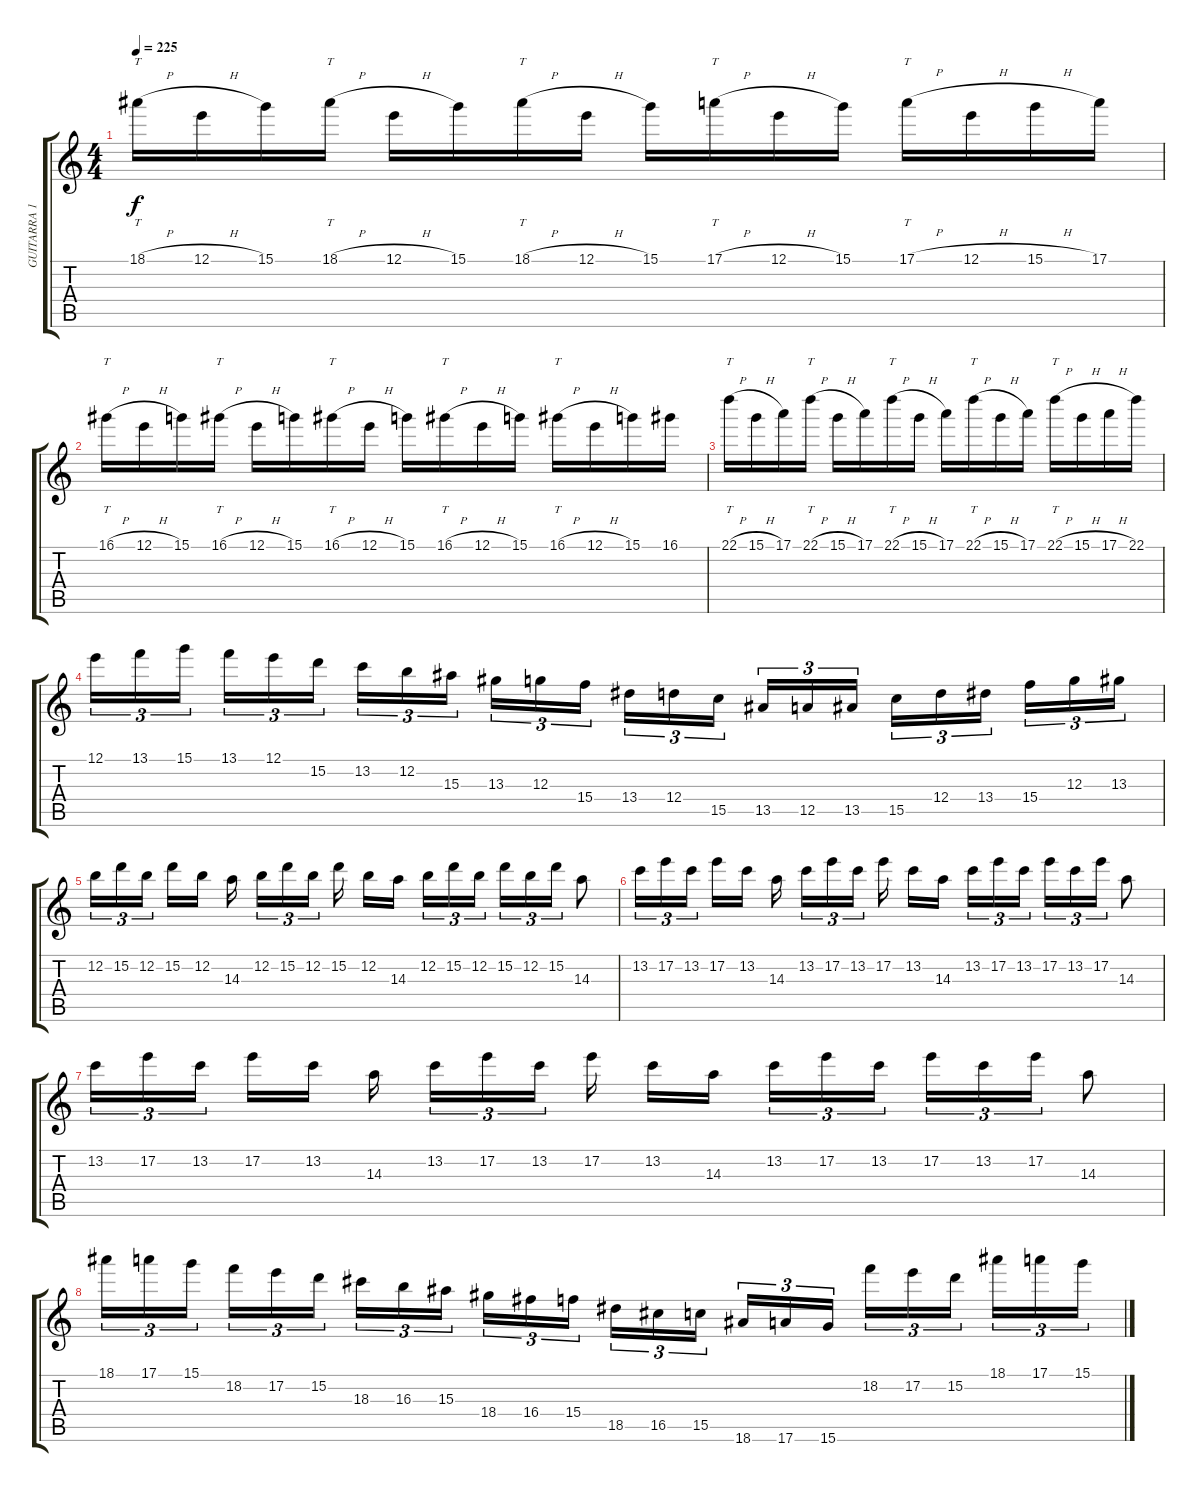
\track ("GUITARRA 1" "GUITARRA 1") {instrument distortionguitar}
\staff {score tabs}
\tuning (E4 B3 G3 D3 A2 E2) {hide}
\ts (4 4)
\tempo 225
\clef g2
\ks c
18.1{h}.16{tt dy f} 12.1{h}.16 15.1.16 18.1{h}.16{tt} 12.1{h}.16 15.1.16 18.1{h}.16{tt} 12.1{h}.16 15.1.16 17.1{h}.16{tt} 12.1{h}.16 15.1.16 17.1{h}.16{tt} 12.1{h}.16 15.1{h}.16 17.1.16 |
16.1{h}.16{tt} 12.1{h}.16 15.1.16 16.1{h}.16{tt} 12.1{h}.16 15.1.16 16.1{h}.16{tt} 12.1{h}.16 15.1.16 16.1{h}.16{tt} 12.1{h}.16 15.1.16 16.1{h}.16{tt} 12.1{h}.16 15.1.16 16.1.16 |
22.1{h}.16{tt} 15.1{h}.16 17.1.16 22.1{h}.16{tt} 15.1{h}.16 17.1.16 22.1{h}.16{tt} 15.1{h}.16 17.1.16 22.1{h}.16{tt} 15.1{h}.16 17.1.16 22.1{h}.16{tt} 15.1{h}.16 17.1{h}.16 22.1.16 |
12.1.16{tu (3 2)} 13.1.16{tu (3 2)} 15.1.16{tu (3 2)} 13.1.16{tu (3 2)} 12.1.16{tu (3 2)} 15.2.16{tu (3 2)} 13.2.16{tu (3 2)} 12.2.16{tu (3 2)} 15.3.16{tu (3 2)} 13.3.16{tu (3 2)} 12.3.16{tu (3 2)} 15.4.16{tu (3 2)} 13.4.16{tu (3 2)} 12.4.16{tu (3 2)} 15.5.16{tu (3 2)} 13.5.16{tu (3 2)} 12.5.16{tu (3 2)} 13.5.16{tu (3 2)} 15.5.16{tu (3 2)} 12.4.16{tu (3 2)} 13.4.16{tu (3 2)} 15.4.16{tu (3 2)} 12.3.16{tu (3 2)} 13.3.16{tu (3 2)} |
12.2.16{tu (3 2)} 15.2.16{tu (3 2)} 12.2.16{tu (3 2)} 15.2.16 12.2.16 14.3.16 12.2.16{tu (3 2)} 15.2.16{tu (3 2)} 12.2.16{tu (3 2)} 15.2.16 12.2.16 14.3.16 12.2.16{tu (3 2)} 15.2.16{tu (3 2)} 12.2.16{tu (3 2)} 15.2.16{tu (3 2)} 12.2.16{tu (3 2)} 15.2.16{tu (3 2)} 14.3.8 |
13.2.16{tu (3 2)} 17.2.16{tu (3 2)} 13.2.16{tu (3 2)} 17.2.16 13.2.16 14.3.16 13.2.16{tu (3 2)} 17.2.16{tu (3 2)} 13.2.16{tu (3 2)} 17.2.16 13.2.16 14.3.16 13.2.16{tu (3 2)} 17.2.16{tu (3 2)} 13.2.16{tu (3 2)} 17.2.16{tu (3 2)} 13.2.16{tu (3 2)} 17.2.16{tu (3 2)} 14.3.8 |
13.2.16{tu (3 2)} 17.2.16{tu (3 2)} 13.2.16{tu (3 2)} 17.2.16 13.2.16 14.3.16 13.2.16{tu (3 2)} 17.2.16{tu (3 2)} 13.2.16{tu (3 2)} 17.2.16 13.2.16 14.3.16 13.2.16{tu (3 2)} 17.2.16{tu (3 2)} 13.2.16{tu (3 2)} 17.2.16{tu (3 2)} 13.2.16{tu (3 2)} 17.2.16{tu (3 2)} 14.3.8 |
18.1.16{tu (3 2)} 17.1.16{tu (3 2)} 15.1.16{tu (3 2)} 18.2.16{tu (3 2)} 17.2.16{tu (3 2)} 15.2.16{tu (3 2)} 18.3.16{tu (3 2)} 16.3.16{tu (3 2)} 15.3.16{tu (3 2)} 18.4.16{tu (3 2)} 16.4.16{tu (3 2)} 15.4.16{tu (3 2)} 18.5.16{tu (3 2)} 16.5.16{tu (3 2)} 15.5.16{tu (3 2)} 18.6.16{tu (3 2)} 17.6.16{tu (3 2)} 15.6.16{tu (3 2)} 18.2.16{tu (3 2)} 17.2.16{tu (3 2)} 15.2.16{tu (3 2)} 18.1.16{tu (3 2)} 17.1.16{tu (3 2)} 15.1.16{tu (3 2)}
